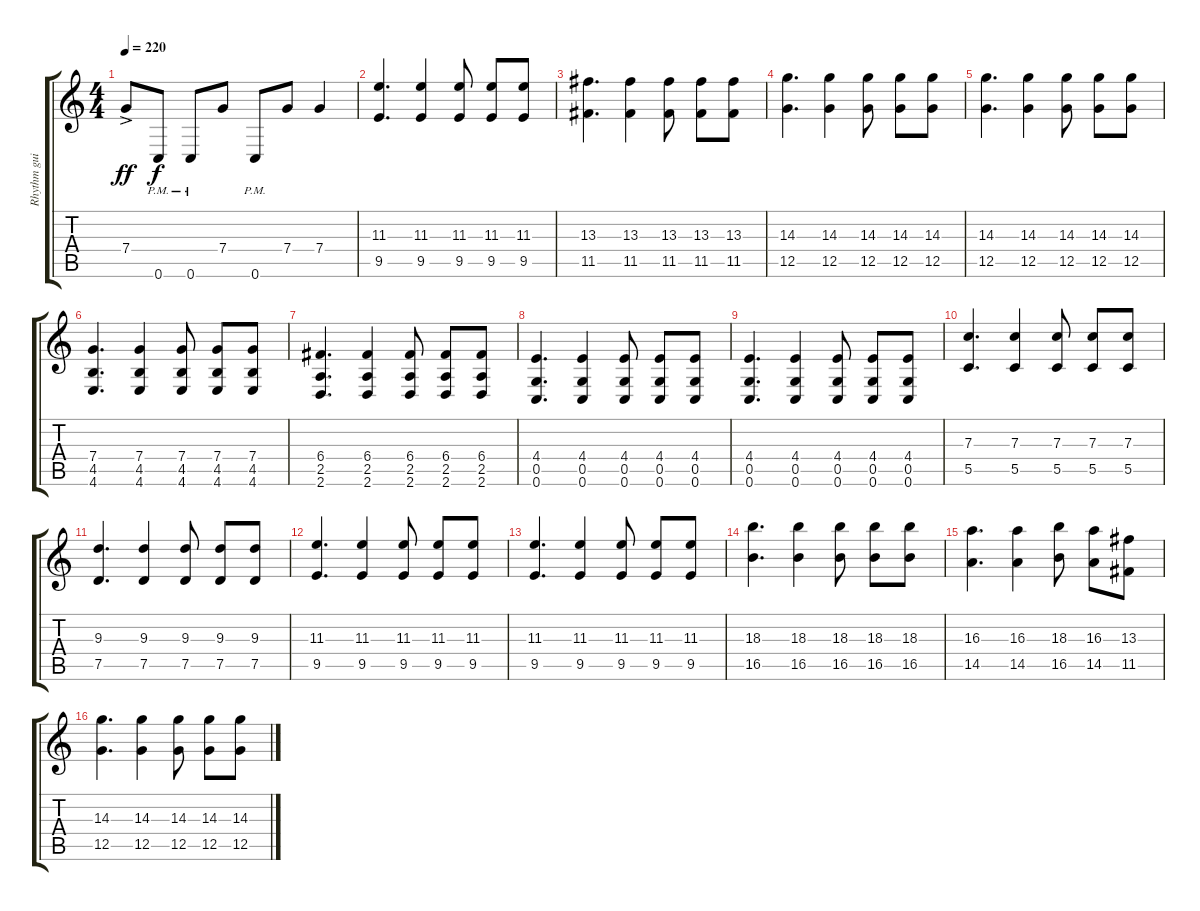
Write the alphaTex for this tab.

\track ("Rhythm guitar" "Rhythm gui") {instrument distortionguitar}
\staff {score tabs}
\tuning (D4 A3 F3 C3 G2 C2) {hide}
\ts (4 4)
\tempo 220
\clef g2
\ks c
7.4{ac}.8{dy ff} 0.6{pm}.8{dy f} 0.6{pm}.8 7.4.8 0.6{pm}.8 7.4.8 7.4.4 |
(11.3 9.5).4{d} (11.3 9.5).4 (11.3 9.5).8 (11.3 9.5).8 (11.3 9.5).8 |
(13.3 11.5).4{d} (13.3 11.5).4 (13.3 11.5).8 (13.3 11.5).8 (13.3 11.5).8 |
(14.3 12.5).4{d} (14.3 12.5).4 (14.3 12.5).8 (14.3 12.5).8 (14.3 12.5).8 |
(14.3 12.5).4{d} (14.3 12.5).4 (14.3 12.5).8 (14.3 12.5).8 (14.3 12.5).8 |
(7.4 4.5 4.6).4{d} (7.4 4.5 4.6).4 (7.4 4.5 4.6).8 (7.4 4.5 4.6).8 (7.4 4.5 4.6).8 |
(6.4 2.5 2.6).4{d} (6.4 2.5 2.6).4 (6.4 2.5 2.6).8 (6.4 2.5 2.6).8 (6.4 2.5 2.6).8 |
(4.4 0.5 0.6).4{d} (4.4 0.5 0.6).4 (4.4 0.5 0.6).8 (4.4 0.5 0.6).8 (4.4 0.5 0.6).8 |
(4.4 0.5 0.6).4{d} (4.4 0.5 0.6).4 (4.4 0.5 0.6).8 (4.4 0.5 0.6).8 (4.4 0.5 0.6).8 |
(7.3 5.5).4{d} (7.3 5.5).4 (7.3 5.5).8 (7.3 5.5).8 (7.3 5.5).8 |
(9.3 7.5).4{d} (9.3 7.5).4 (9.3 7.5).8 (9.3 7.5).8 (9.3 7.5).8 |
(11.3 9.5).4{d} (11.3 9.5).4 (11.3 9.5).8 (11.3 9.5).8 (11.3 9.5).8 |
(11.3 9.5).4{d} (11.3 9.5).4 (11.3 9.5).8 (11.3 9.5).8 (11.3 9.5).8 |
(18.3 16.5).4{d} (18.3 16.5).4 (18.3 16.5).8 (18.3 16.5).8 (18.3 16.5).8 |
(16.3 14.5).4{d} (16.3 14.5).4 (18.3 16.5).8 (16.3 14.5).8 (13.3 11.5).8 |
(14.3 12.5).4{d} (14.3 12.5).4 (14.3 12.5).8 (14.3 12.5).8 (14.3 12.5).8
